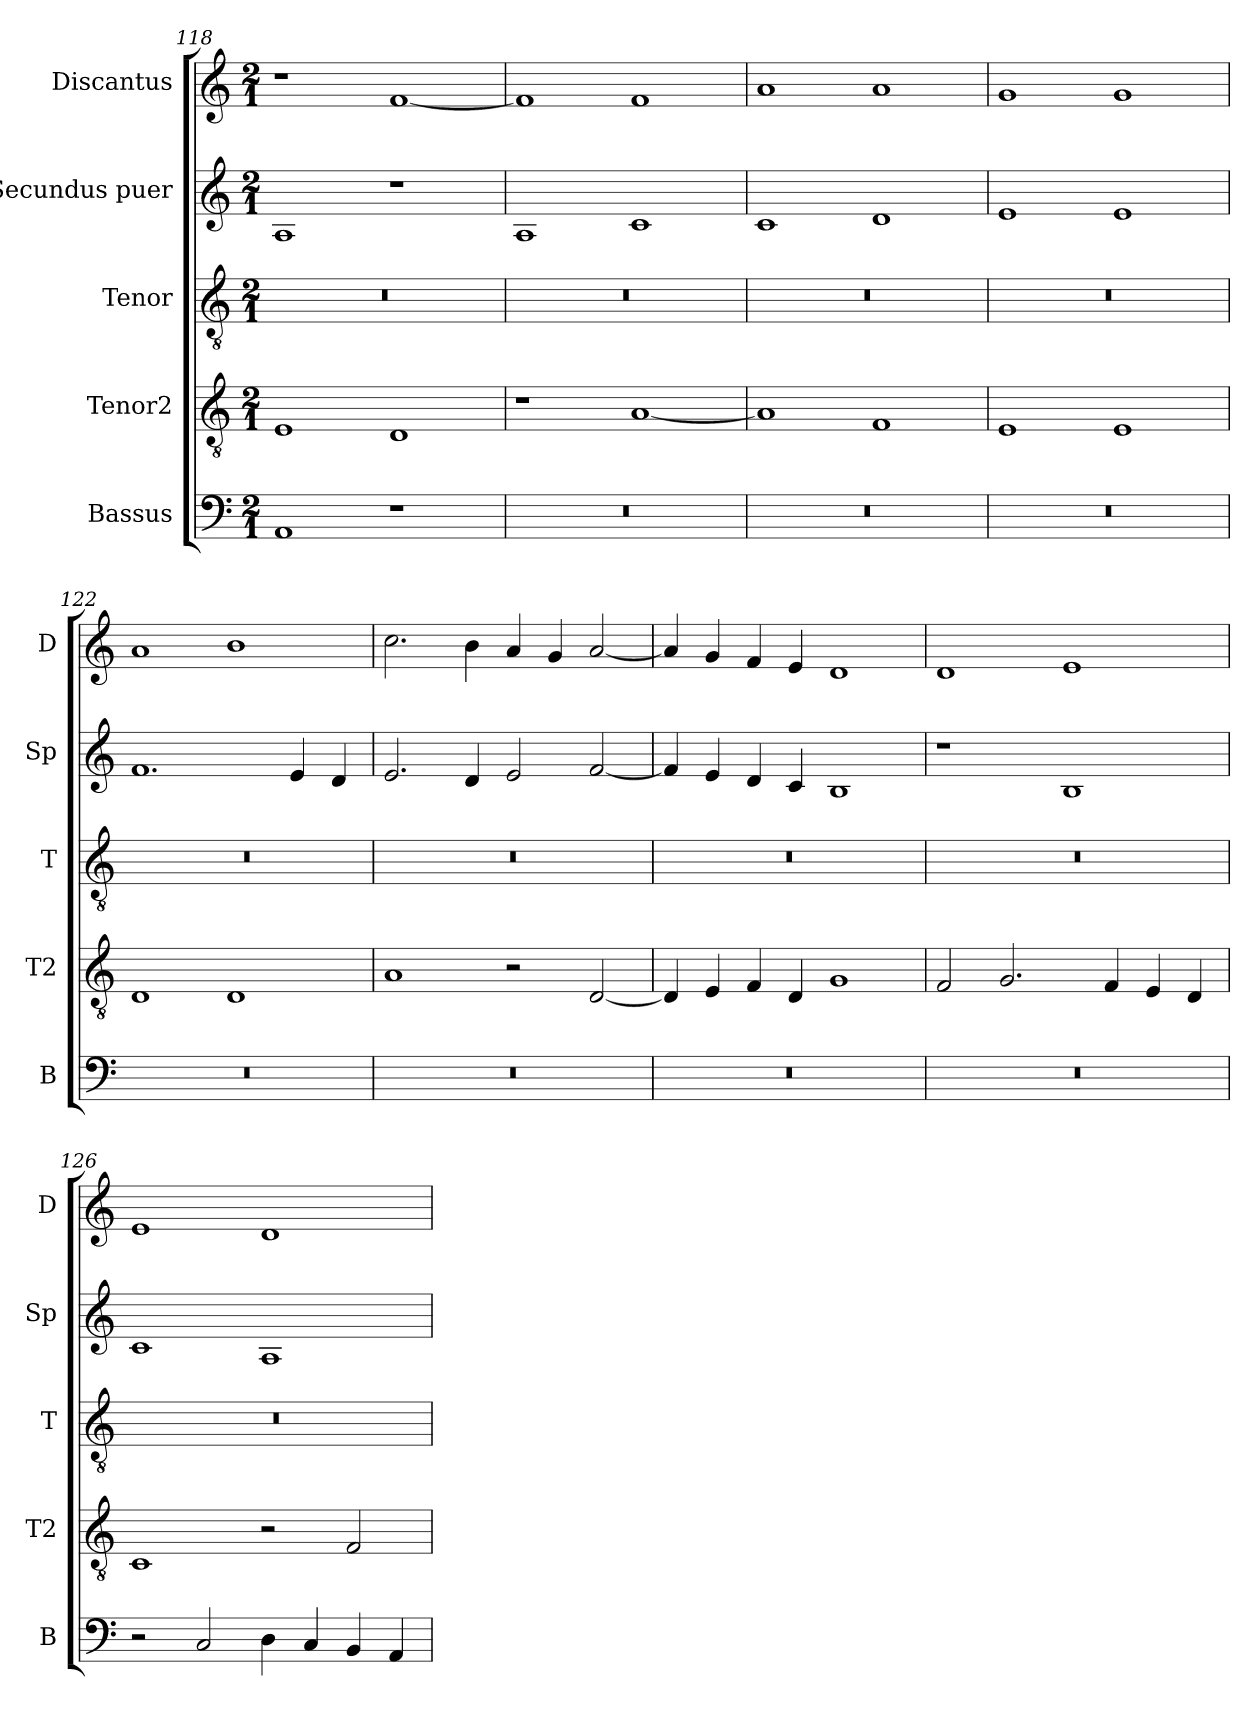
**kern	**kern	**kern	**kern	**kern
*part5	*part4	*part3	*part2	*part1
*staff5	*staff4	*staff3	*staff2	*staff1
*I"Bassus	*I"Tenor2	*I"Tenor	*I"Secundus puer	*I"Discantus
*I'B	*I'T2	*I'T	*I'Sp	*I'D
*clefF4	*clefGv2	*clefGv2	*clefG2	*clefG2
*k[]	*k[]	*k[]	*k[]	*k[]
*M2/1	*M2/1	*M2/1	*M2/1	*M2/1
=118	=118	=118	=118	=118
1AA	1E	0r	1A	1r
1r	1D	.	1r	[1f
=119	=119	=119	=119	=119
0r	1r	0r	1A	1f]
.	[1A	.	1c	1f
=120	=120	=120	=120	=120
0r	1A]	0r	1c	1a
.	1F	.	1d	1a
=121	=121	=121	=121	=121
0r	1E	0r	1e	1g
.	1E	.	1e	1g
=122	=122	=122	=122	=122
0r	1D	0r	1.f	1a
.	1D	.	.	1b
.	.	.	4e/	.
.	.	.	4d/	.
=123	=123	=123	=123	=123
0r	1A	0r	2.e/	2.cc\
.	.	.	4d/	4b\
.	2r	.	2e/	4a/
.	.	.	.	4g/
.	[2D/	.	[2f/	[2a/
=124	=124	=124	=124	=124
0r	4D/]	0r	4f/]	4a/]
.	4E/	.	4e/	4g/
.	4F/	.	4d/	4f/
.	4D/	.	4c/	4e/
.	1G	.	1B	1d
=125	=125	=125	=125	=125
0r	2F/	0r	1r	1d
.	2.G/	.	.	.
.	.	.	1B	1e
.	4F/	.	.	.
.	4E/	.	.	.
.	4D/	.	.	.
=126	=126	=126	=126	=126
2r	1C	0r	1c	1e
2C/	.	.	.	.
4D\	2r	.	1A	1d
4C/	.	.	.	.
4BB/	2F/	.	.	.
4AA/	.	.	.	.
=	=	=	=	=
*-	*-	*-	*-	*-
